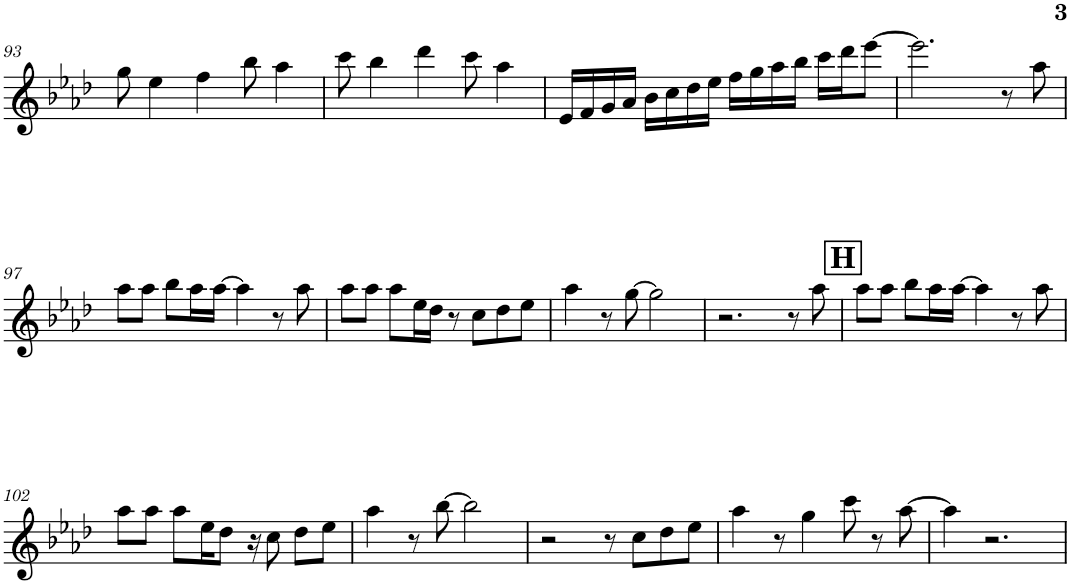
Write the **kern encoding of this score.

**kern
*part1
*staff1
*I"Piano
*I'Pno.
!!LO:PB:g=z
*clefG2
*k[b-e-a-d-]
*M4/4
=93
8gg\
4ee-\
4ff\
8bb-\
4aa-\
=94
8ccc\
4bb-\
4ddd-\
8ccc\
4aa-\
=95
16e-/LL
16f/
16g/
16a-/JJ
16b-\LL
16cc\
16dd-\
16ee-\JJ
16ff\LL
16gg\
16aa-\
16bb-\JJ
16ccc\LL
16ddd-\J
[8eee-\J
=96
2.eee-\]
8r
8aa-\
!!LO:LB:g=z
=97
8aa-\L
8aa-\J
8bb-\L
16aa-\L
[16aa-\JJ
4aa-\]
8r
8aa-\
=98
8aa-\L
8aa-\J
8aa-\L
16ee-\L
16dd-\JJ
8r
8cc\L
8dd-\
8ee-\J
=99
4aa-\
8r
[8gg\
2gg\]
=100
2.r
8r
8aa-\
!!LO:REH:place=s1:a:B:cj:fs=14:t=H
=101
8aa-\L
8aa-\J
8bb-\L
16aa-\L
[16aa-\JJ
4aa-\]
8r
8aa-\
!!LO:LB:g=z
=102
8aa-\L
8aa-\J
8aa-\L
16ee-\K
8dd-\J
16r
8cc\
8dd-\L
8ee-\J
=103
4aa-\
8r
[8bb-\
2bb-\]
=104
2r
8r
8cc\L
8dd-\
8ee-\J
=105
4aa-\
8r
4gg\
8ccc\
8r
[8aa-\
=106
4aa-\]
2.r
=
*-
